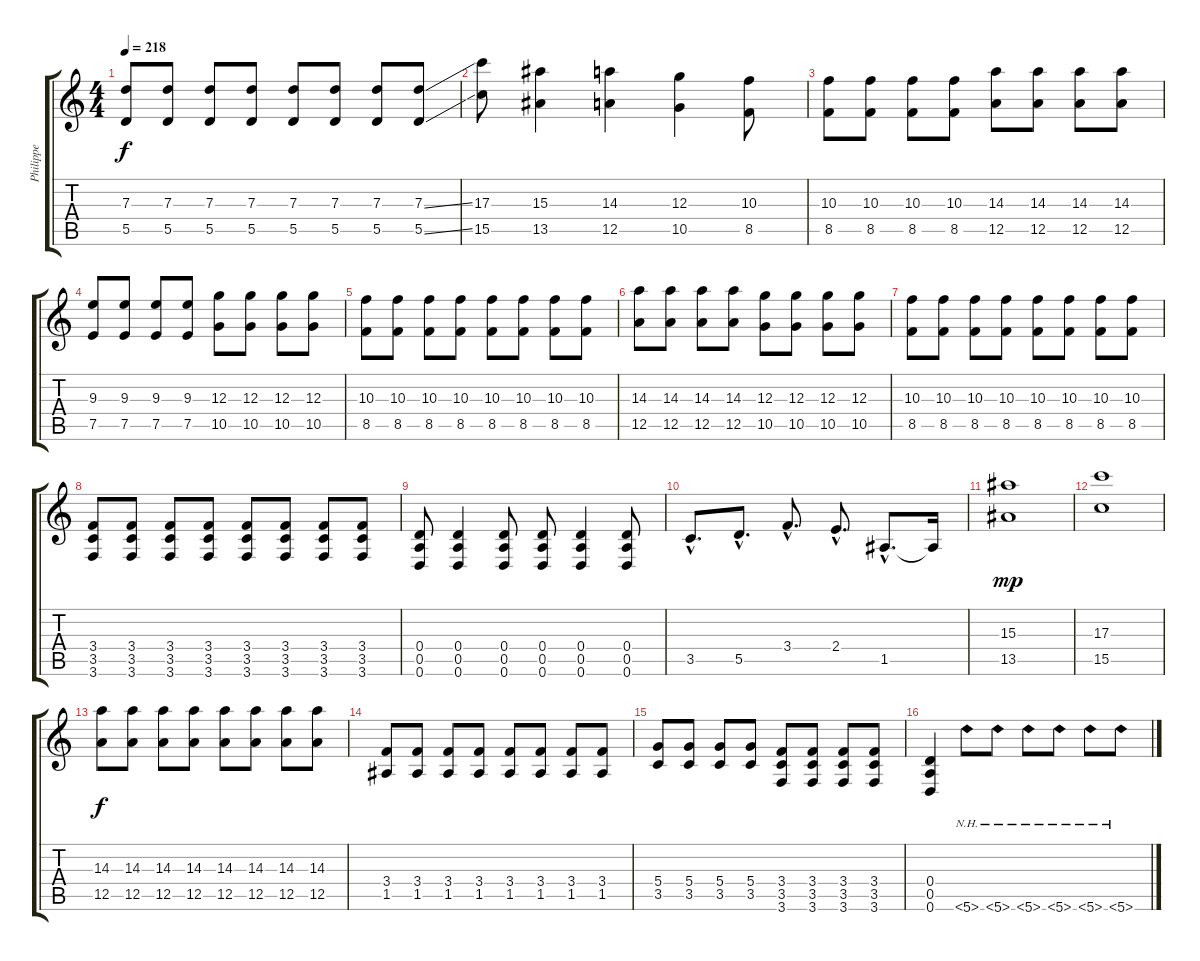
\track ("Philippe" "Philippe") {instrument distortionguitar}
\staff {score tabs}
\tuning (E4 B3 G3 D3 A2 D2) {hide}
\ts (4 4)
\tempo 218
\clef g2
\ks c
(7.3 5.5).8{dy f instrument distortionguitar} (7.3 5.5).8 (7.3 5.5).8 (7.3 5.5).8 (7.3 5.5).8 (7.3 5.5).8 (7.3 5.5).8 (7.3{ss} 5.5{ss}).8 |
(17.3 15.5).8 (15.3 13.5).4 (14.3 12.5).4 (12.3 10.5).4 (10.3 8.5).8 |
(10.3 8.5).8 (10.3 8.5).8 (10.3 8.5).8 (10.3 8.5).8 (14.3 12.5).8 (14.3 12.5).8 (14.3 12.5).8 (14.3 12.5).8 |
(9.3 7.5).8 (9.3 7.5).8 (9.3 7.5).8 (9.3 7.5).8 (12.3 10.5).8 (12.3 10.5).8 (12.3 10.5).8 (12.3 10.5).8 |
(10.3 8.5).8 (10.3 8.5).8 (10.3 8.5).8 (10.3 8.5).8 (10.3 8.5).8 (10.3 8.5).8 (10.3 8.5).8 (10.3 8.5).8 |
(14.3 12.5).8 (14.3 12.5).8 (14.3 12.5).8 (14.3 12.5).8 (12.3 10.5).8 (12.3 10.5).8 (12.3 10.5).8 (12.3 10.5).8 |
(10.3 8.5).8 (10.3 8.5).8 (10.3 8.5).8 (10.3 8.5).8 (10.3 8.5).8 (10.3 8.5).8 (10.3 8.5).8 (10.3 8.5).8 |
(3.4 3.5 3.6).8 (3.4 3.5 3.6).8 (3.4 3.5 3.6).8 (3.4 3.5 3.6).8 (3.4 3.5 3.6).8 (3.4 3.5 3.6).8 (3.4 3.5 3.6).8 (3.4 3.5 3.6).8 |
(0.4 0.5 0.6).8 (0.4 0.5 0.6).4 (0.4 0.5 0.6).8 (0.4 0.5 0.6).8 (0.4 0.5 0.6).4 (0.4 0.5 0.6).8 |
3.5{hac}.8{d} 5.5{hac}.8{d} 3.4{hac}.8{d} 2.4{hac}.8{d} 1.5{hac}.8{d} 1.5{t}.16 |
(15.3 13.5).1{dy mp} |
(17.3 15.5).1 |
(14.3 12.5).8{dy f volume 9} (14.3 12.5).8 (14.3 12.5).8 (14.3 12.5).8 (14.3 12.5).8 (14.3 12.5).8 (14.3 12.5).8 (14.3 12.5).8 |
(3.4 1.5).8{volume 16} (3.4 1.5).8 (3.4 1.5).8 (3.4 1.5).8 (3.4 1.5).8 (3.4 1.5).8 (3.4 1.5).8 (3.4 1.5).8 |
(5.4 3.5).8 (5.4 3.5).8 (5.4 3.5).8 (5.4 3.5).8 (3.4 3.5 3.6).8 (3.4 3.5 3.6).8 (3.4 3.5 3.6).8 (3.4 3.5 3.6).8 |
(0.4 0.5 0.6).4 5.6{nh}.8 5.6{nh}.8 5.6{nh}.8 5.6{nh}.8 5.6{nh}.8 5.6{nh}.8
